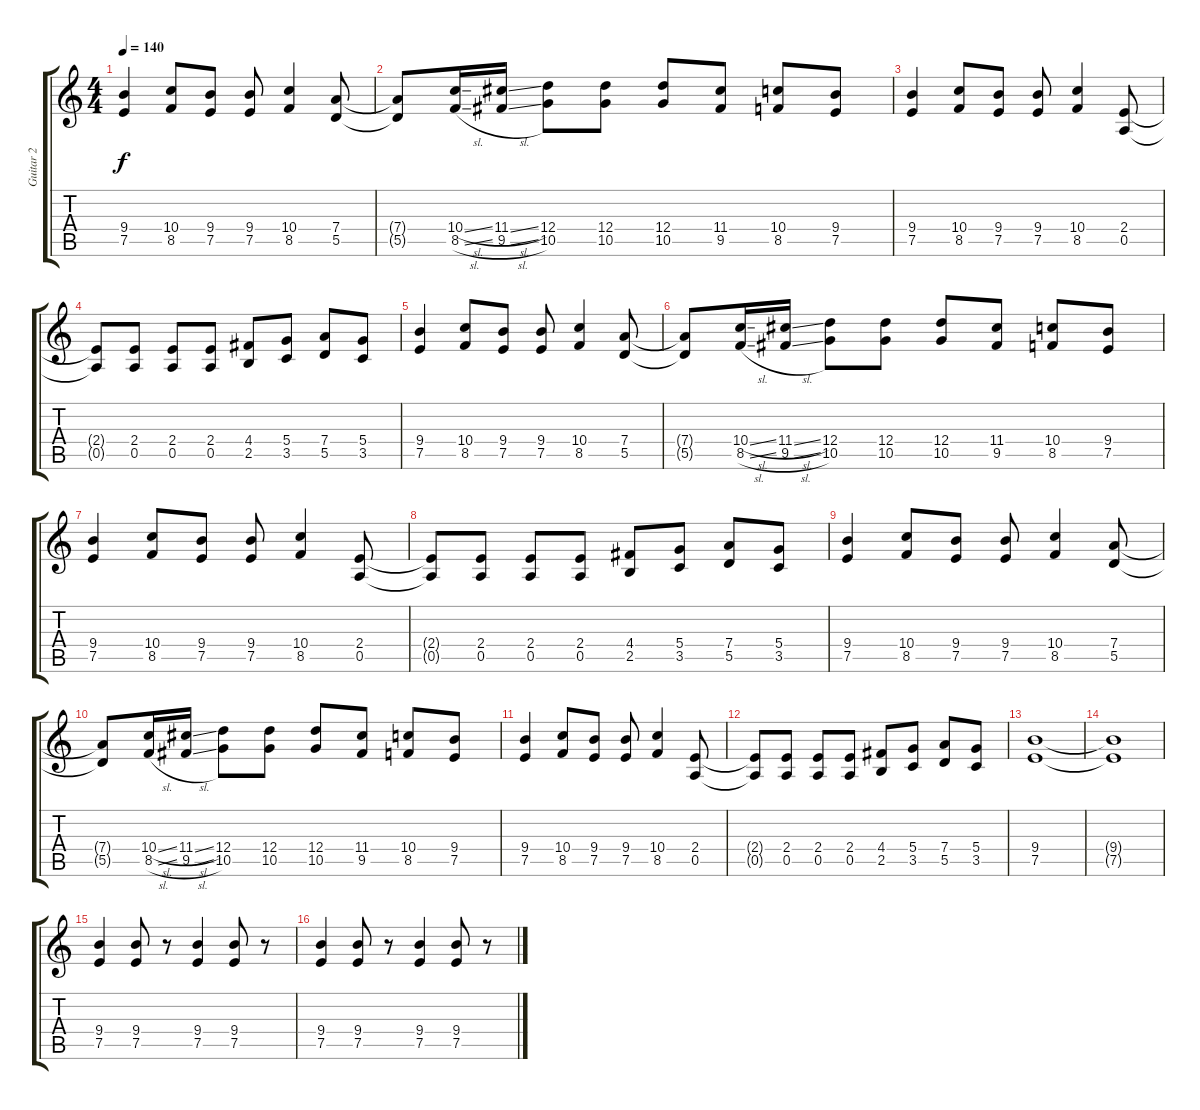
\track ("Guitar 2" "Guitar 2") {instrument distortionguitar}
\staff {score tabs}
\tuning (E4 B3 G3 D3 A2 E2) {hide}
\ts (4 4)
\tempo 140
\clef g2
\ks c
(9.4 7.5).4{dy f} (10.4 8.5).8 (9.4 7.5).8 (9.4 7.5).8 (10.4 8.5).4 (7.4 5.5).8 |
(7.4{t} 5.5{t}).8 (10.4{sl} 8.5{sl}).16 (11.4{sl} 9.5{sl}).16 (12.4 10.5).8 (12.4 10.5).8 (12.4 10.5).8 (11.4 9.5).8 (10.4 8.5).8 (9.4 7.5).8 |
(9.4 7.5).4 (10.4 8.5).8 (9.4 7.5).8 (9.4 7.5).8 (10.4 8.5).4 (2.4 0.5).8 |
(2.4{t} 0.5{t}).8 (2.4 0.5).8 (2.4 0.5).8 (2.4 0.5).8 (4.4 2.5).8 (5.4 3.5).8 (7.4 5.5).8 (5.4 3.5).8 |
(9.4 7.5).4 (10.4 8.5).8 (9.4 7.5).8 (9.4 7.5).8 (10.4 8.5).4 (7.4 5.5).8 |
(7.4{t} 5.5{t}).8 (10.4{sl} 8.5{sl}).16 (11.4{sl} 9.5{sl}).16 (12.4 10.5).8 (12.4 10.5).8 (12.4 10.5).8 (11.4 9.5).8 (10.4 8.5).8 (9.4 7.5).8 |
(9.4 7.5).4 (10.4 8.5).8 (9.4 7.5).8 (9.4 7.5).8 (10.4 8.5).4 (2.4 0.5).8 |
(2.4{t} 0.5{t}).8 (2.4 0.5).8 (2.4 0.5).8 (2.4 0.5).8 (4.4 2.5).8 (5.4 3.5).8 (7.4 5.5).8 (5.4 3.5).8 |
(9.4 7.5).4 (10.4 8.5).8 (9.4 7.5).8 (9.4 7.5).8 (10.4 8.5).4 (7.4 5.5).8 |
(7.4{t} 5.5{t}).8 (10.4{sl} 8.5{sl}).16 (11.4{sl} 9.5{sl}).16 (12.4 10.5).8 (12.4 10.5).8 (12.4 10.5).8 (11.4 9.5).8 (10.4 8.5).8 (9.4 7.5).8 |
(9.4 7.5).4 (10.4 8.5).8 (9.4 7.5).8 (9.4 7.5).8 (10.4 8.5).4 (2.4 0.5).8 |
(2.4{t} 0.5{t}).8 (2.4 0.5).8 (2.4 0.5).8 (2.4 0.5).8 (4.4 2.5).8 (5.4 3.5).8 (7.4 5.5).8 (5.4 3.5).8 |
(9.4 7.5).1 |
(9.4{t} 7.5{t}).1 |
(9.4 7.5).4 (9.4 7.5).8 r.8 (9.4 7.5).4 (9.4 7.5).8 r.8 |
(9.4 7.5).4 (9.4 7.5).8 r.8 (9.4 7.5).4 (9.4 7.5).8 r.8
